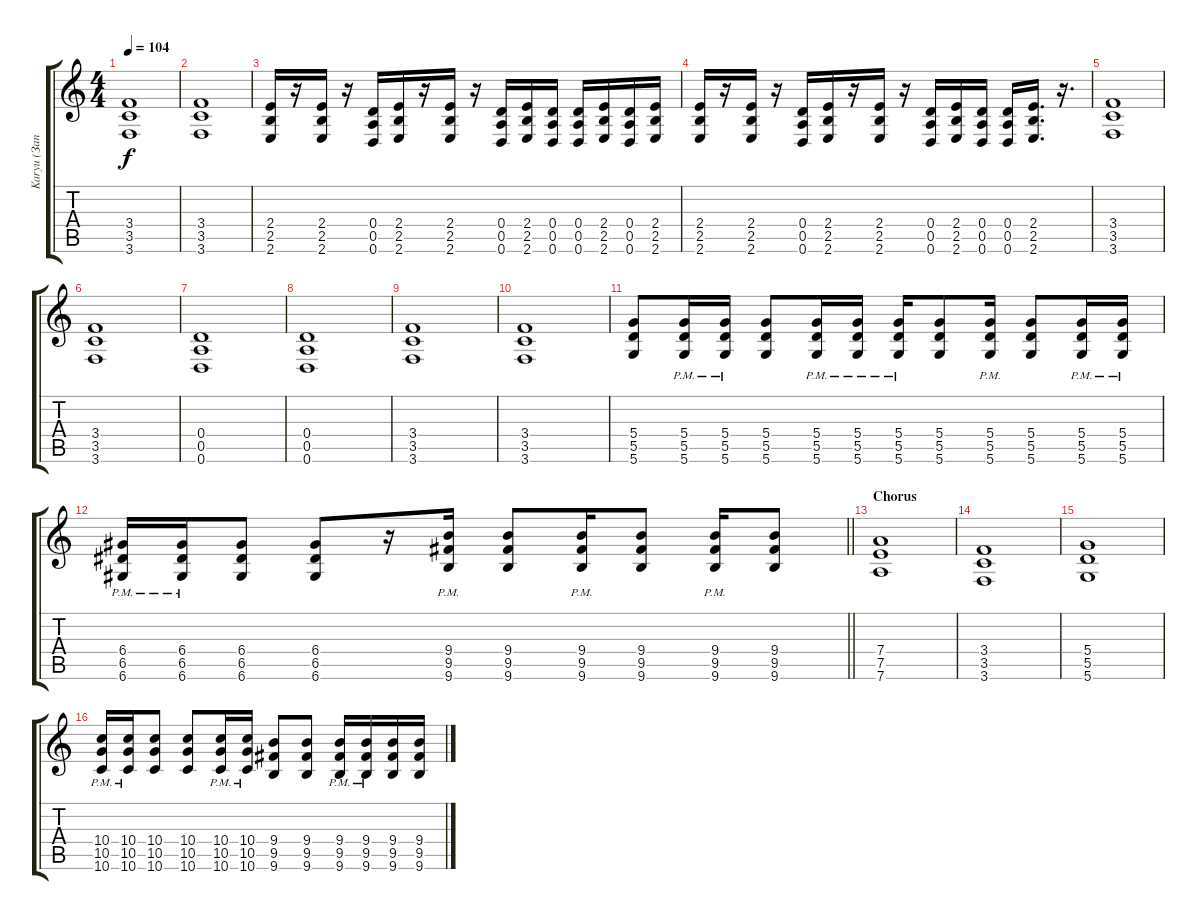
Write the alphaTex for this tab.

\track ("Karyu (Заполнение)" "Karyu (Зап") {instrument distortionguitar}
\staff {score tabs}
\tuning (E4 B3 G3 D3 A2 D2) {hide}
\ts (4 4)
\tempo 104
\clef g2
\ks c
(3.4 3.5 3.6).1{dy f} |
(3.4 3.5 3.6).1 |
(2.4 2.5 2.6).16 r.16 (2.4 2.5 2.6).16 r.16 (0.4 0.5 0.6).16 (2.4 2.5 2.6).16 r.16 (2.4 2.5 2.6).16 r.16 (0.4 0.5 0.6).16 (2.4 2.5 2.6).16 (0.4 0.5 0.6).16 (0.4 0.5 0.6).16 (2.4 2.5 2.6).16 (0.4 0.5 0.6).16 (2.4 2.5 2.6).16 |
(2.4 2.5 2.6).16 r.16 (2.4 2.5 2.6).16 r.16 (0.4 0.5 0.6).16 (2.4 2.5 2.6).16 r.16 (2.4 2.5 2.6).16 r.16 (0.4 0.5 0.6).16 (2.4 2.5 2.6).16 (0.4 0.5 0.6).16 (0.4 0.5 0.6).16 (2.4 2.5 2.6).16{d} r.16{d} |
(3.4 3.5 3.6).1 |
(3.4 3.5 3.6).1 |
(0.4 0.5 0.6).1 |
(0.4 0.5 0.6).1 |
(3.4 3.5 3.6).1 |
(3.4 3.5 3.6).1 |
(5.4 5.5 5.6).8 (5.4{pm} 5.5{pm} 5.6{pm}).16 (5.4{pm} 5.5{pm} 5.6{pm}).16 (5.4 5.5 5.6).8 (5.4{pm} 5.5{pm} 5.6{pm}).16 (5.4{pm} 5.5{pm} 5.6{pm}).16 (5.4{pm} 5.5{pm} 5.6{pm}).16 (5.4 5.5 5.6).8 (5.4{pm} 5.5{pm} 5.6{pm}).16 (5.4 5.5 5.6).8 (5.4{pm} 5.5{pm} 5.6{pm}).16 (5.4{pm} 5.5{pm} 5.6{pm}).16 |
\barLineRight lightlight
(6.4{pm} 6.5{pm} 6.6{pm}).16 (6.4{pm} 6.5{pm} 6.6{pm}).16 (6.4 6.5 6.6).8 (6.4 6.5 6.6).8 r.16 (9.4{pm} 9.5{pm} 9.6{pm}).16 (9.4 9.5 9.6).8 (9.4{pm} 9.5{pm} 9.6{pm}).16 (9.4 9.5 9.6).8 (9.4{pm} 9.5{pm} 9.6{pm}).16 (9.4 9.5 9.6).8 |
\section ("" "Chorus")
(7.4 7.5 7.6).1 |
(3.4 3.5 3.6).1 |
(5.4 5.5 5.6).1 |
(10.4{pm} 10.5{pm} 10.6{pm}).16 (10.4{pm} 10.5{pm} 10.6{pm}).16 (10.4 10.5 10.6).8 (10.4 10.5 10.6).8 (10.4{pm} 10.5{pm} 10.6{pm}).16 (10.4{pm} 10.5{pm} 10.6{pm}).16 (9.4 9.5 9.6).8 (9.4 9.5 9.6).8 (9.4{pm} 9.5{pm} 9.6{pm}).16 (9.4{pm} 9.5{pm} 9.6{pm}).16 (9.4 9.5 9.6).16 (9.4 9.5 9.6).16
